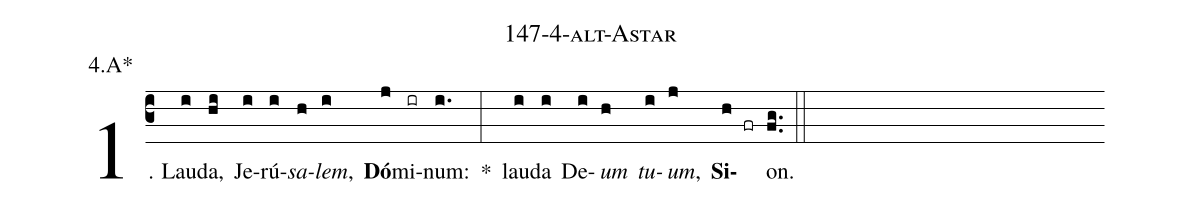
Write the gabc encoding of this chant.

name: 147-4-alt-Astar;
annotation: 4.A*;
%%
(c3)1. Lau(i)da,(hi) Je(i)rú(i)<i>sa</i>(h)<i>lem</i>,(i) <b>Dó</b>(j)mi(ir)num:(i.) *(:) lau(i)da(i) De(i)<i>um</i>(h) <i>tu</i>(i)<i>um</i>,(j) <b>Si</b>(h fr)on.(fg..) (::)
